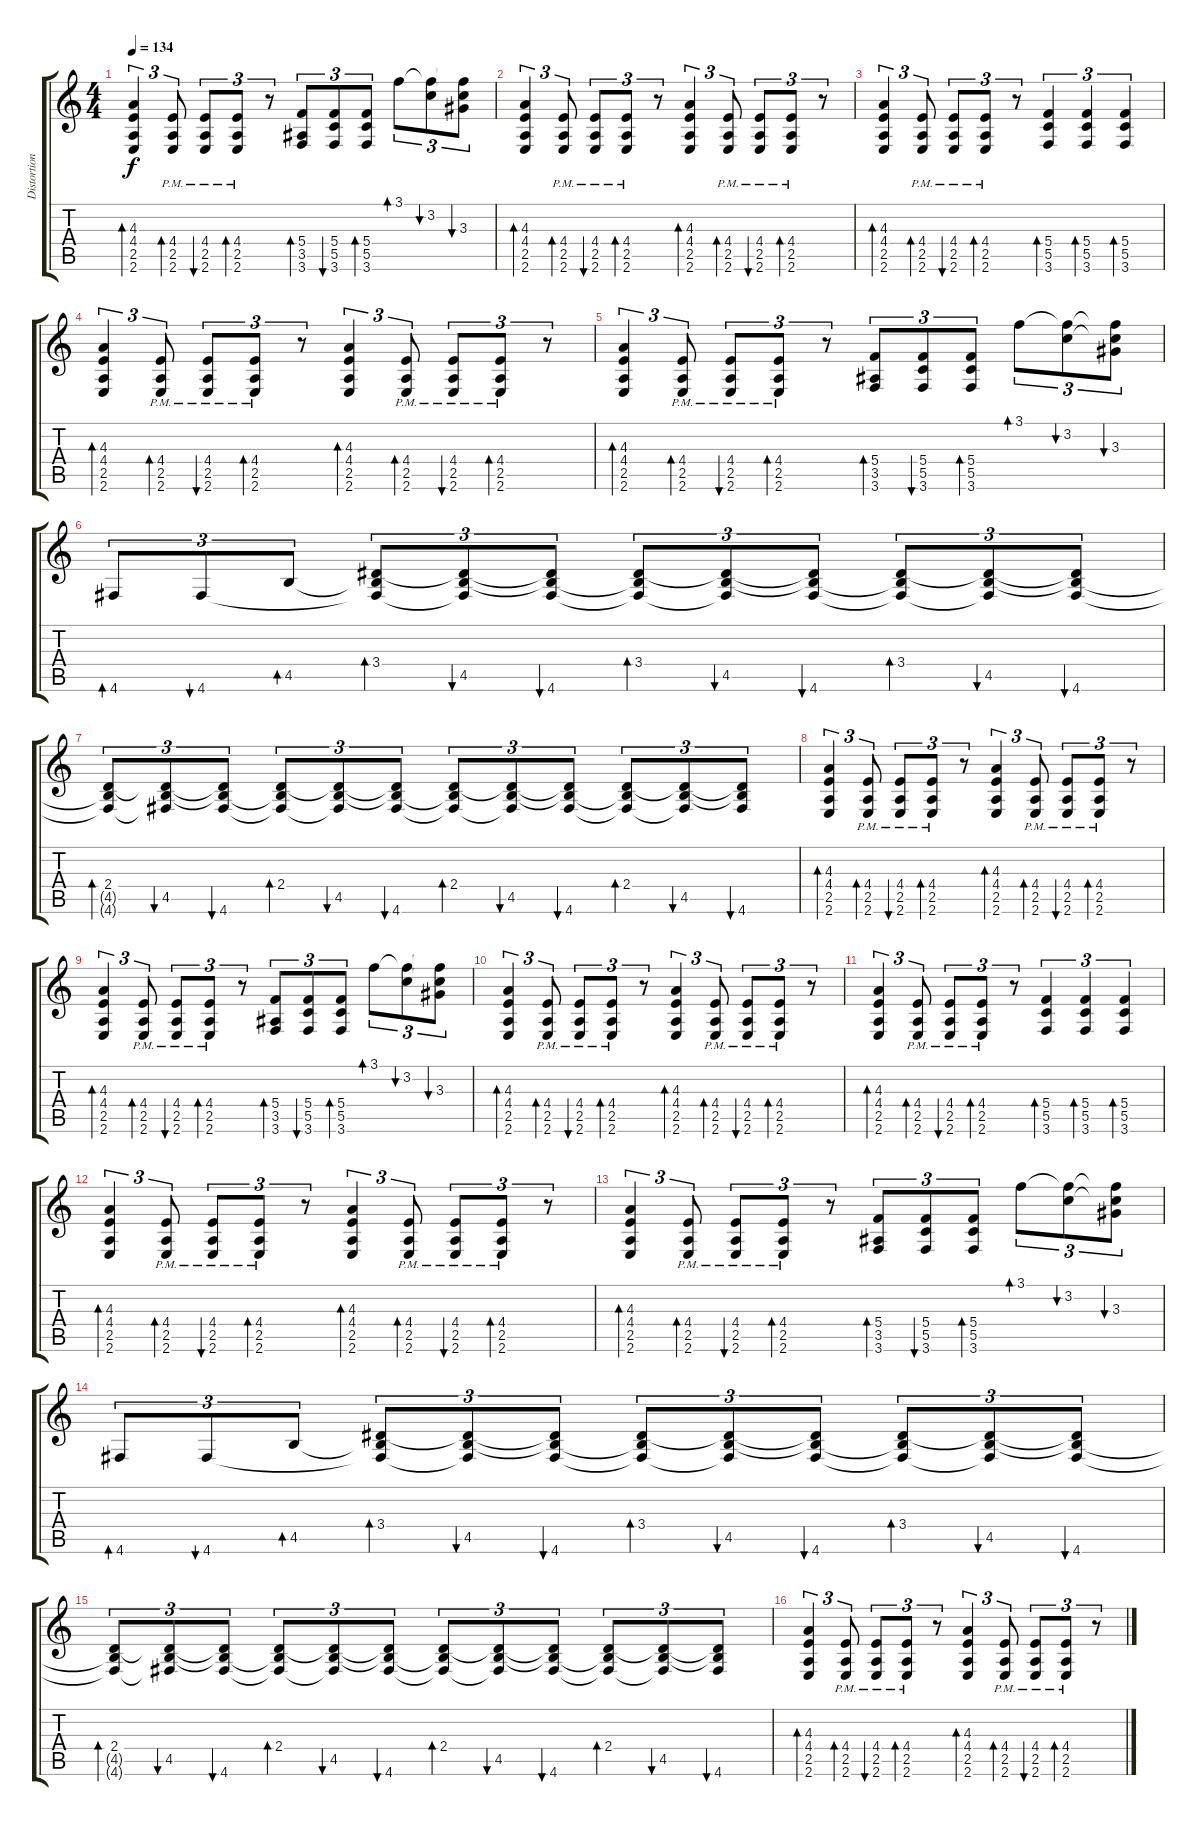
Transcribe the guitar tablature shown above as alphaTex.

\track ("Distortion Guitar" "Distortion") {instrument distortionguitar}
\staff {score tabs}
\tuning (D4 A3 F3 C3 G2 D2) {hide}
\ts (4 4)
\tempo 134
\clef g2
\ks c
(4.3 4.4 2.5 2.6).4{tu (3 2) bd 60 dy f} (4.4{pm} 2.5{pm} 2.6{pm}).8{tu (3 2) bd 60} (4.4{pm} 2.5{pm} 2.6{pm}).8{tu (3 2) bu 60} (4.4{pm} 2.5{pm} 2.6{pm}).8{tu (3 2) bd 60} r.8{tu (3 2)} (5.4 3.5 3.6).8{tu (3 2) bd 480} (5.4 5.5 3.6).8{tu (3 2) bu 480} (5.4 5.5 3.6).8{tu (3 2) bd 480} 3.1.8{tu (3 2) bd 480} (3.1{t} 3.2).8{tu (3 2) bu 480} (3.1{t} 3.2{t} 3.3).8{tu (3 2) bu 480} |
(4.3 4.4 2.5 2.6).4{tu (3 2) bd 60} (4.4{pm} 2.5{pm} 2.6{pm}).8{tu (3 2) bd 60} (4.4{pm} 2.5{pm} 2.6{pm}).8{tu (3 2) bu 60} (4.4{pm} 2.5{pm} 2.6{pm}).8{tu (3 2) bd 60} r.8{tu (3 2)} (4.3 4.4 2.5 2.6).4{tu (3 2) bd 60} (4.4{pm} 2.5{pm} 2.6{pm}).8{tu (3 2) bd 60} (4.4{pm} 2.5{pm} 2.6{pm}).8{tu (3 2) bu 60} (4.4{pm} 2.5{pm} 2.6{pm}).8{tu (3 2) bd 60} r.8{tu (3 2)} |
(4.3 4.4 2.5 2.6).4{tu (3 2) bd 60} (4.4{pm} 2.5{pm} 2.6{pm}).8{tu (3 2) bd 60} (4.4{pm} 2.5{pm} 2.6{pm}).8{tu (3 2) bu 60} (4.4{pm} 2.5{pm} 2.6{pm}).8{tu (3 2) bd 60} r.8{tu (3 2)} (5.4 5.5 3.6).4{tu (3 2) bd 60} (5.4 5.5 3.6).4{tu (3 2) bd 60} (5.4 5.5 3.6).4{tu (3 2) bd 60} |
(4.3 4.4 2.5 2.6).4{tu (3 2) bd 60} (4.4{pm} 2.5{pm} 2.6{pm}).8{tu (3 2) bd 60} (4.4{pm} 2.5{pm} 2.6{pm}).8{tu (3 2) bu 60} (4.4{pm} 2.5{pm} 2.6{pm}).8{tu (3 2) bd 60} r.8{tu (3 2)} (4.3 4.4 2.5 2.6).4{tu (3 2) bd 60} (4.4{pm} 2.5{pm} 2.6{pm}).8{tu (3 2) bd 60} (4.4{pm} 2.5{pm} 2.6{pm}).8{tu (3 2) bu 60} (4.4{pm} 2.5{pm} 2.6{pm}).8{tu (3 2) bd 60} r.8{tu (3 2)} |
(4.3 4.4 2.5 2.6).4{tu (3 2) bd 60} (4.4{pm} 2.5{pm} 2.6{pm}).8{tu (3 2) bd 60} (4.4{pm} 2.5{pm} 2.6{pm}).8{tu (3 2) bu 60} (4.4{pm} 2.5{pm} 2.6{pm}).8{tu (3 2) bd 60} r.8{tu (3 2)} (5.4 3.5 3.6).8{tu (3 2) bd 480} (5.4 5.5 3.6).8{tu (3 2) bu 480} (5.4 5.5 3.6).8{tu (3 2) bd 480} 3.1.8{tu (3 2) bd 480} (3.1{t} 3.2).8{tu (3 2) bu 480} (3.1{t} 3.2{t} 3.3).8{tu (3 2) bu 480} |
4.6.8{tu (3 2) bd 480} 4.6.8{tu (3 2) bu 480} 4.5.8{tu (3 2) bd 480} (3.4 4.5{t} 4.6{t}).8{tu (3 2) bd 480} (3.4{t} 4.5 4.6{t}).8{tu (3 2) bu 480} (3.4{t} 4.5{t} 4.6).8{tu (3 2) bu 480} (3.4 4.5{t} 4.6{t}).8{tu (3 2) bd 480} (3.4{t} 4.5 4.6{t}).8{tu (3 2) bu 480} (3.4{t} 4.5{t} 4.6).8{tu (3 2) bu 480} (3.4 4.5{t} 4.6{t}).8{tu (3 2) bd 480} (3.4{t} 4.5 4.6{t}).8{tu (3 2) bu 480} (3.4{t} 4.5{t} 4.6).8{tu (3 2) bu 480} |
(2.4 4.5{t} 4.6{t}).8{tu (3 2) bd 480} (2.4{t} 4.5 4.6{t}).8{tu (3 2) bu 480} (2.4{t} 4.5{t} 4.6).8{tu (3 2) bu 480} (2.4 4.5{t} 4.6{t}).8{tu (3 2) bd 480} (2.4{t} 4.5 4.6{t}).8{tu (3 2) bu 480} (2.4{t} 4.5{t} 4.6).8{tu (3 2) bu 480} (2.4 4.5{t} 4.6{t}).8{tu (3 2) bd 480} (2.4{t} 4.5 4.6{t}).8{tu (3 2) bu 480} (2.4{t} 4.5{t} 4.6).8{tu (3 2) bu 480} (2.4 4.5{t} 4.6{t}).8{tu (3 2) bd 480} (2.4{t} 4.5 4.6{t}).8{tu (3 2) bu 480} (2.4{t} 4.5{t} 4.6).8{tu (3 2) bu 480} |
(4.3 4.4 2.5 2.6).4{tu (3 2) bd 60} (4.4{pm} 2.5{pm} 2.6{pm}).8{tu (3 2) bd 60} (4.4{pm} 2.5{pm} 2.6{pm}).8{tu (3 2) bu 60} (4.4{pm} 2.5{pm} 2.6{pm}).8{tu (3 2) bd 60} r.8{tu (3 2)} (4.3 4.4 2.5 2.6).4{tu (3 2) bd 60} (4.4{pm} 2.5{pm} 2.6{pm}).8{tu (3 2) bd 60} (4.4{pm} 2.5{pm} 2.6{pm}).8{tu (3 2) bu 60} (4.4{pm} 2.5{pm} 2.6{pm}).8{tu (3 2) bd 60} r.8{tu (3 2)} |
(4.3 4.4 2.5 2.6).4{tu (3 2) bd 60} (4.4{pm} 2.5{pm} 2.6{pm}).8{tu (3 2) bd 60} (4.4{pm} 2.5{pm} 2.6{pm}).8{tu (3 2) bu 60} (4.4{pm} 2.5{pm} 2.6{pm}).8{tu (3 2) bd 60} r.8{tu (3 2)} (5.4 3.5 3.6).8{tu (3 2) bd 480} (5.4 5.5 3.6).8{tu (3 2) bu 480} (5.4 5.5 3.6).8{tu (3 2) bd 480} 3.1.8{tu (3 2) bd 480} (3.1{t} 3.2).8{tu (3 2) bu 480} (3.1{t} 3.2{t} 3.3).8{tu (3 2) bu 480} |
(4.3 4.4 2.5 2.6).4{tu (3 2) bd 60} (4.4{pm} 2.5{pm} 2.6{pm}).8{tu (3 2) bd 60} (4.4{pm} 2.5{pm} 2.6{pm}).8{tu (3 2) bu 60} (4.4{pm} 2.5{pm} 2.6{pm}).8{tu (3 2) bd 60} r.8{tu (3 2)} (4.3 4.4 2.5 2.6).4{tu (3 2) bd 60} (4.4{pm} 2.5{pm} 2.6{pm}).8{tu (3 2) bd 60} (4.4{pm} 2.5{pm} 2.6{pm}).8{tu (3 2) bu 60} (4.4{pm} 2.5{pm} 2.6{pm}).8{tu (3 2) bd 60} r.8{tu (3 2)} |
(4.3 4.4 2.5 2.6).4{tu (3 2) bd 60} (4.4{pm} 2.5{pm} 2.6{pm}).8{tu (3 2) bd 60} (4.4{pm} 2.5{pm} 2.6{pm}).8{tu (3 2) bu 60} (4.4{pm} 2.5{pm} 2.6{pm}).8{tu (3 2) bd 60} r.8{tu (3 2)} (5.4 5.5 3.6).4{tu (3 2) bd 60} (5.4 5.5 3.6).4{tu (3 2) bd 60} (5.4 5.5 3.6).4{tu (3 2) bd 60} |
(4.3 4.4 2.5 2.6).4{tu (3 2) bd 60} (4.4{pm} 2.5{pm} 2.6{pm}).8{tu (3 2) bd 60} (4.4{pm} 2.5{pm} 2.6{pm}).8{tu (3 2) bu 60} (4.4{pm} 2.5{pm} 2.6{pm}).8{tu (3 2) bd 60} r.8{tu (3 2)} (4.3 4.4 2.5 2.6).4{tu (3 2) bd 60} (4.4{pm} 2.5{pm} 2.6{pm}).8{tu (3 2) bd 60} (4.4{pm} 2.5{pm} 2.6{pm}).8{tu (3 2) bu 60} (4.4{pm} 2.5{pm} 2.6{pm}).8{tu (3 2) bd 60} r.8{tu (3 2)} |
(4.3 4.4 2.5 2.6).4{tu (3 2) bd 60} (4.4{pm} 2.5{pm} 2.6{pm}).8{tu (3 2) bd 60} (4.4{pm} 2.5{pm} 2.6{pm}).8{tu (3 2) bu 60} (4.4{pm} 2.5{pm} 2.6{pm}).8{tu (3 2) bd 60} r.8{tu (3 2)} (5.4 3.5 3.6).8{tu (3 2) bd 480} (5.4 5.5 3.6).8{tu (3 2) bu 480} (5.4 5.5 3.6).8{tu (3 2) bd 480} 3.1.8{tu (3 2) bd 480} (3.1{t} 3.2).8{tu (3 2) bu 480} (3.1{t} 3.2{t} 3.3).8{tu (3 2) bu 480} |
4.6.8{tu (3 2) bd 480} 4.6.8{tu (3 2) bu 480} 4.5.8{tu (3 2) bd 480} (3.4 4.5{t} 4.6{t}).8{tu (3 2) bd 480} (3.4{t} 4.5 4.6{t}).8{tu (3 2) bu 480} (3.4{t} 4.5{t} 4.6).8{tu (3 2) bu 480} (3.4 4.5{t} 4.6{t}).8{tu (3 2) bd 480} (3.4{t} 4.5 4.6{t}).8{tu (3 2) bu 480} (3.4{t} 4.5{t} 4.6).8{tu (3 2) bu 480} (3.4 4.5{t} 4.6{t}).8{tu (3 2) bd 480} (3.4{t} 4.5 4.6{t}).8{tu (3 2) bu 480} (3.4{t} 4.5{t} 4.6).8{tu (3 2) bu 480} |
(2.4 4.5{t} 4.6{t}).8{tu (3 2) bd 480} (2.4{t} 4.5 4.6{t}).8{tu (3 2) bu 480} (2.4{t} 4.5{t} 4.6).8{tu (3 2) bu 480} (2.4 4.5{t} 4.6{t}).8{tu (3 2) bd 480} (2.4{t} 4.5 4.6{t}).8{tu (3 2) bu 480} (2.4{t} 4.5{t} 4.6).8{tu (3 2) bu 480} (2.4 4.5{t} 4.6{t}).8{tu (3 2) bd 480} (2.4{t} 4.5 4.6{t}).8{tu (3 2) bu 480} (2.4{t} 4.5{t} 4.6).8{tu (3 2) bu 480} (2.4 4.5{t} 4.6{t}).8{tu (3 2) bd 480} (2.4{t} 4.5 4.6{t}).8{tu (3 2) bu 480} (2.4{t} 4.5{t} 4.6).8{tu (3 2) bu 480} |
(4.3 4.4 2.5 2.6).4{tu (3 2) bd 60} (4.4{pm} 2.5{pm} 2.6{pm}).8{tu (3 2) bd 60} (4.4{pm} 2.5{pm} 2.6{pm}).8{tu (3 2) bu 60} (4.4{pm} 2.5{pm} 2.6{pm}).8{tu (3 2) bd 60} r.8{tu (3 2)} (4.3 4.4 2.5 2.6).4{tu (3 2) bd 60} (4.4{pm} 2.5{pm} 2.6{pm}).8{tu (3 2) bd 60} (4.4{pm} 2.5{pm} 2.6{pm}).8{tu (3 2) bu 60} (4.4{pm} 2.5{pm} 2.6{pm}).8{tu (3 2) bd 60} r.8{tu (3 2)}
